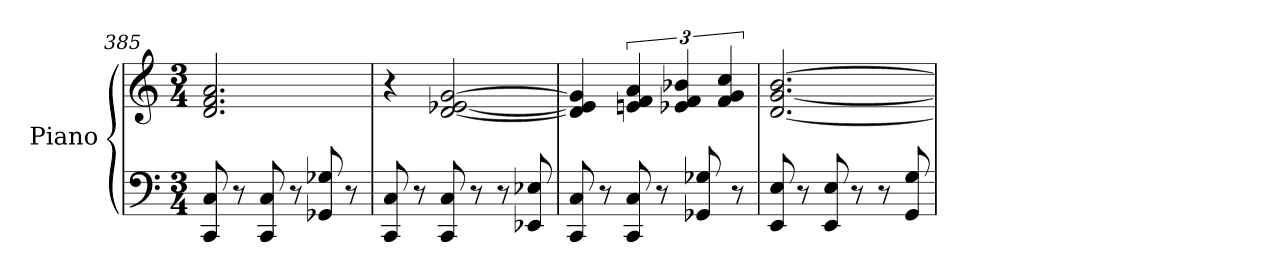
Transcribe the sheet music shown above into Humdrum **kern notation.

**kern	**kern
*part1	*part1
*staff2	*staff1
*I"Piano	*
*I'Pno.	*
*clefF4	*clefG2
*k[]	*k[]
*M3/4	*M3/4
=385	=385
8CC/ 8C/	2.d/ 2.f/ 2.a/
8r	.
8CC/ 8C/	.
8r	.
8GG-X/ 8G-X/	.
8r	.
!!LO:LB:g=z
=386	=386
8CC/ 8C/	4r
8r	.
8CC/ 8C/	[2d/ [2e-X/ [2g/
8r	.
8r	.
8EE-X/ 8E-X/	.
=387	=387
8CC/ 8C/	4d/] 4e-/] 4g/]
8r	.
8CC/ 8C/	6en/ 6f/ 6a/
8r	.
.	6e-X/ 6f/ 6b-X/
8GG-X/ 8G-X/	.
.	6f/ 6g/ 6cc/
8r	.
=388	=388
8EE/ 8E/	[2.d/ [2.g/ [2.b/
8r	.
8EE/ 8E/	.
8r	.
8r	.
8GG/ 8G/	.
=	=
*-	*-
